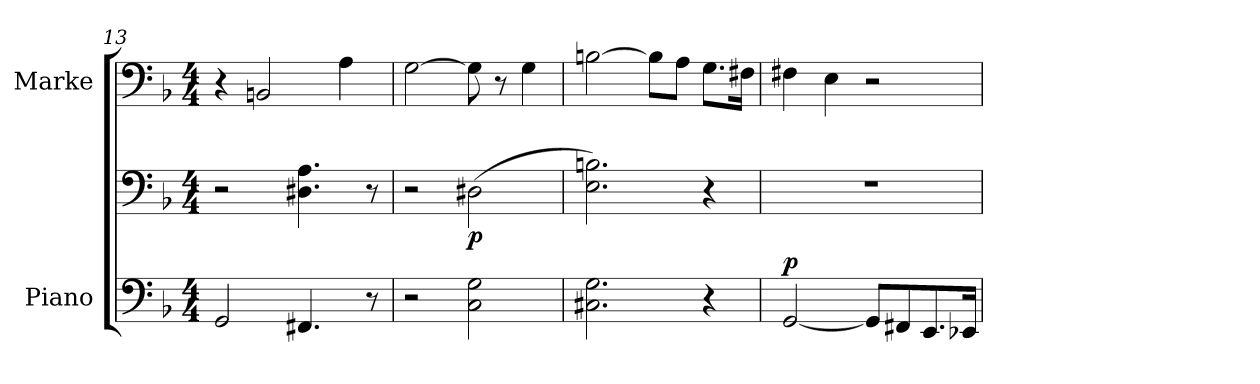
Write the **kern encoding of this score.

**kern	**kern	**dynam	**kern
*part2	*part2	*part2	*part1
*staff3	*staff2	*staff2/3	*staff1
*I"Piano	*	*	*I"Marke
*I'Pno.	*	*	*
*clefF4	*clefF4	*	*clefF4
*k[b-]	*k[b-]	*	*k[b-]
*M4/4	*M4/4	*	*M4/4
=13	=13	=13	=13
2GG/	2r	.	4r
.	.	.	2BBn/
4.FF#X/	4.D#X\ 4.A\	.	.
.	.	.	4A\
8r	8r	.	.
=14	=14	=14	=14
2r	2r	.	[2G\
!	!	!LO:DY:b	!
2C\ 2G\	(>2D#X\	p	8G\]
.	.	.	8r
.	.	.	4G\
=15	=15	=15	=15
2.C#X\ 2.G\	2.E\ 2.Bn\)	.	[2Bn\
.	.	.	8B\L]
.	.	.	8A\J
4r	4r	.	8.G\L
.	.	.	16F#X\Jk
=16	=16	=16	=16
!	!	!LO:DY:a=2	!
[2GG/	1r	p	4F#X\
.	.	.	4E\
8GG/L]	.	.	2r
8FF#X/	.	.	.
8.EE/	.	.	.
16EE-X/Jk	.	.	.
=	=	=	=
*-	*-	*-	*-
